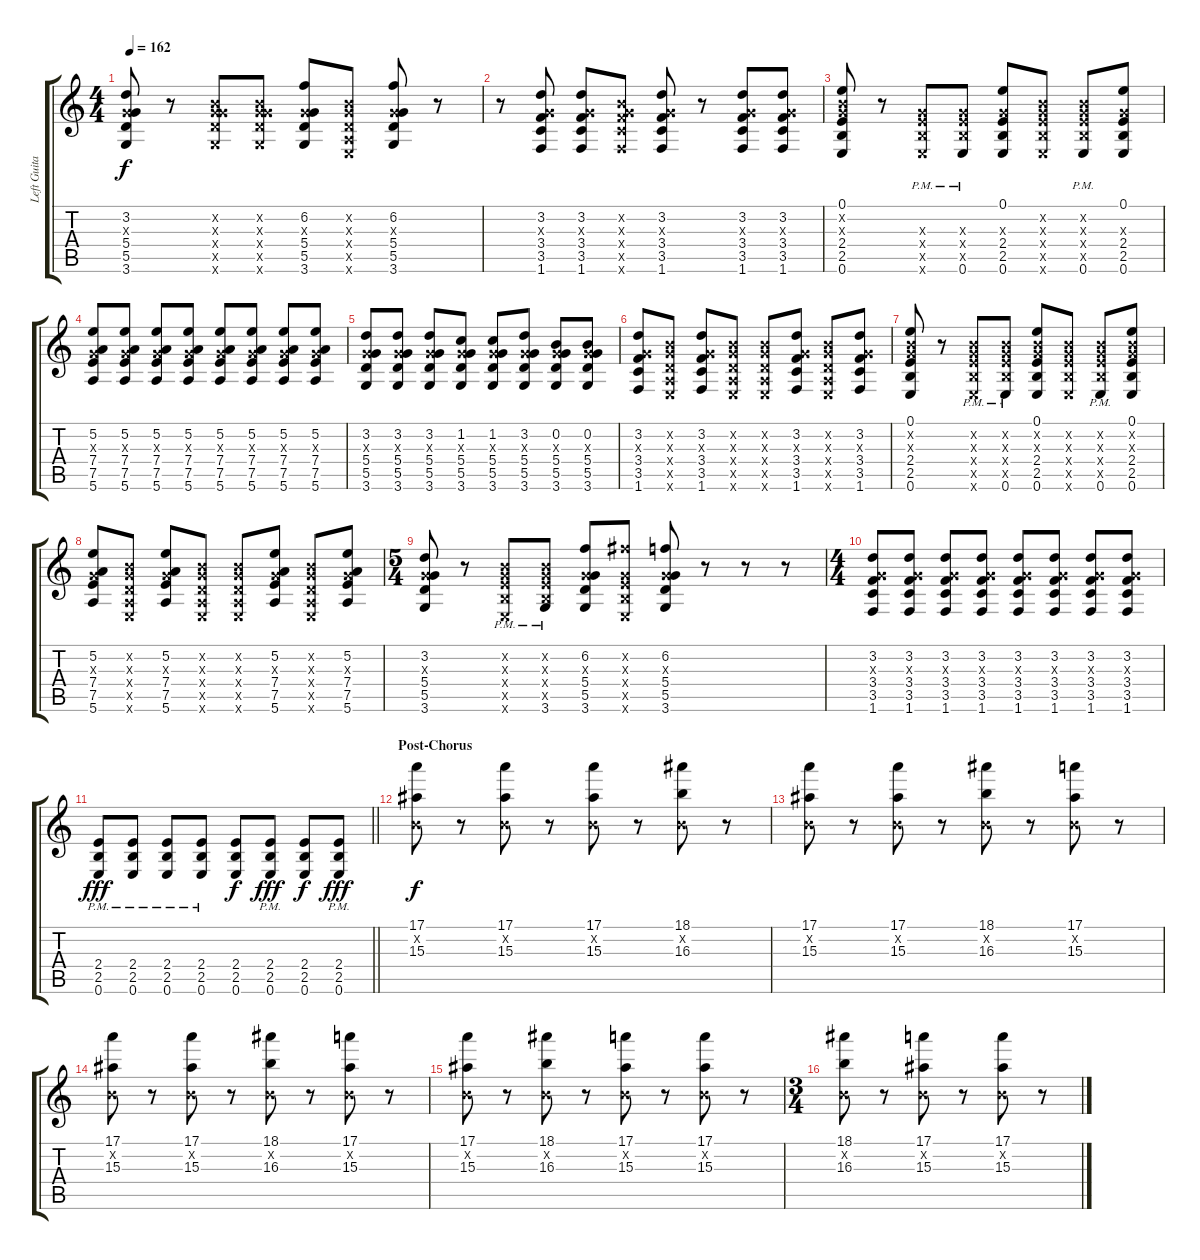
\track ("Left Guitar" "Left Guita") {instrument distortionguitar}
\staff {score tabs}
\tuning (E4 B3 G3 D3 A2 E2) {hide}
\ts (4 4)
\tempo 162
\clef g2
\ks c
(3.2 0.3{x} 5.4 5.5 3.6).8{dy f} r.8 (0.2{x} 0.3{x} 5.4{x} 5.5{x} 3.6{x}).8 (0.2{x} 0.3{x} 5.4{x} 5.5{x} 3.6{x}).8 (6.2 0.3{x} 5.4 5.5 3.6).8 (0.2{x} 0.3{x} 0.4{x} 0.5{x} 0.6{x}).8 (6.2 0.3{x} 5.4 5.5 3.6).8 r.8 |
r.8 (3.2 0.3{x} 3.4 3.5 1.6).8 (3.2 0.3{x} 3.4 3.5 1.6).8 (0.2{x} 0.3{x} 3.4{x} 3.5{x} 1.6{x}).8 (3.2 0.3{x} 3.4 3.5 1.6).8 r.8 (3.2 0.3{x} 3.4 3.5 1.6).8 (3.2 0.3{x} 3.4 3.5 1.6).8 |
(0.1 0.2{x} 0.3{x} 2.4 2.5 0.6).8 r.8 (0.3{x} 2.4{x} 2.5{x} 0.6{pm x}).8 (0.3{x} 2.4{x} 2.5{x} 0.6{pm}).8 (0.1 0.3{x} 2.4 2.5 0.6).8 (0.2{x} 0.3{x} 2.4{x} 2.5{x} 0.6{x}).8 (0.2{x} 0.3{x} 2.4{x} 2.5{x} 0.6{pm}).8 (0.1 0.3{x} 2.4 2.5 0.6).8 |
(5.2 0.3{x} 7.4 7.5 5.6).8 (5.2 0.3{x} 7.4 7.5 5.6).8 (5.2 0.3{x} 7.4 7.5 5.6).8 (5.2 0.3{x} 7.4 7.5 5.6).8 (5.2 0.3{x} 7.4 7.5 5.6).8 (5.2 0.3{x} 7.4 7.5 5.6).8 (5.2 0.3{x} 7.4 7.5 5.6).8 (5.2 0.3{x} 7.4 7.5 5.6).8 |
(3.2 0.3{x} 5.4 5.5 3.6).8 (3.2 0.3{x} 5.4 5.5 3.6).8 (3.2 0.3{x} 5.4 5.5 3.6).8 (1.2 0.3{x} 5.4 5.5 3.6).8 (1.2 0.3{x} 5.4 5.5 3.6).8 (3.2 0.3{x} 5.4 5.5 3.6).8 (0.2 0.3{x} 5.4 5.5 3.6).8 (0.2 0.3{x} 5.4 5.5 3.6).8 |
(3.2 0.3{x} 3.4 3.5 1.6).8 (0.2{x} 0.3{x} 0.4{x} 0.5{x} 0.6{x}).8 (3.2 0.3{x} 3.4 3.5 1.6).8 (0.2{x} 0.3{x} 0.4{x} 0.5{x} 0.6{x}).8 (0.2{x} 0.3{x} 0.4{x} 0.5{x} 0.6{x}).8 (3.2 0.3{x} 3.4 3.5 1.6).8 (0.2{x} 0.3{x} 0.4{x} 0.5{x} 0.6{x}).8 (3.2 0.3{x} 3.4 3.5 1.6).8 |
(0.1 0.2{x} 0.3{x} 2.4 2.5 0.6).8 r.8 (0.2{x} 0.3{x} 2.4{x} 2.5{x} 0.6{pm x}).8 (0.2{x} 0.3{x} 2.4{x} 2.5{x} 0.6{pm}).8 (0.1 0.2{x} 0.3{x} 2.4 2.5 0.6).8 (0.2{x} 0.3{x} 2.4{x} 2.5{x} 0.6{x}).8 (0.2{x} 0.3{x} 2.4{x} 2.5{x} 0.6{pm}).8 (0.1 0.2{x} 0.3{x} 2.4 2.5 0.6).8 |
(5.2 0.3{x} 7.4 7.5 5.6).8 (0.2{x} 0.3{x} 0.4{x} 0.5{x} 0.6{x}).8 (5.2 0.3{x} 7.4 7.5 5.6).8 (0.2{x} 0.3{x} 0.4{x} 0.5{x} 0.6{x}).8 (0.2{x} 0.3{x} 0.4{x} 0.5{x} 0.6{x}).8 (5.2 0.3{x} 7.4 7.5 5.6).8 (0.2{x} 0.3{x} 0.4{x} 0.5{x} 0.6{x}).8 (5.2 0.3{x} 7.4 7.5 5.6).8 |
\ts (5 4)
(3.2 0.3{x} 5.4 5.5 3.6).8 r.8 (0.2{x} 0.3{x} 2.4{x} 2.5{x} 0.6{pm x}).8 (0.2{x} 0.3{x} 2.4{x} 2.5{x} 3.6{pm}).8 (6.2 0.3{x} 5.4 5.5 3.6).8 (7.2{x} 0.3{x} 2.4{x} 2.5{x} 0.6{x}).8 (6.2 0.3{x} 5.4 5.5 3.6).8 r.8 r.8 r.8 |
\ts (4 4)
(3.2 0.3{x} 3.4 3.5 1.6).8 (3.2 0.3{x} 3.4 3.5 1.6).8 (3.2 0.3{x} 3.4 3.5 1.6).8 (3.2 0.3{x} 3.4 3.5 1.6).8 (3.2 0.3{x} 3.4 3.5 1.6).8 (3.2 0.3{x} 3.4 3.5 1.6).8 (3.2 0.3{x} 3.4 3.5 1.6).8 (3.2 0.3{x} 3.4 3.5 1.6).8 |
\barLineRight lightlight
(2.4{pm} 2.5{pm} 0.6{pm}).8{dy fff} (2.4{pm} 2.5{pm} 0.6{pm}).8 (2.4{pm} 2.5{pm} 0.6{pm}).8 (2.4{pm} 2.5{pm} 0.6{pm}).8 (2.4 2.5 0.6).8{dy f} (2.4{pm} 2.5{pm} 0.6{pm}).8{dy fff} (2.4 2.5 0.6).8{dy f} (2.4{pm} 2.5{pm} 0.6{pm}).8{dy fff} |
\section ("" "Post-Chorus")
(17.1 0.2{x} 15.3).8{dy f} r.8 (17.1 0.2{x} 15.3).8 r.8 (17.1 0.2{x} 15.3).8 r.8 (18.1 0.2{x} 16.3).8 r.8 |
(17.1 0.2{x} 15.3).8 r.8 (17.1 0.2{x} 15.3).8 r.8 (18.1 0.2{x} 16.3).8 r.8 (17.1 0.2{x} 15.3).8 r.8 |
(17.1 0.2{x} 15.3).8 r.8 (17.1 0.2{x} 15.3).8 r.8 (18.1 0.2{x} 16.3).8 r.8 (17.1 0.2{x} 15.3).8 r.8 |
(17.1 0.2{x} 15.3).8 r.8 (18.1 0.2{x} 16.3).8 r.8 (17.1 0.2{x} 15.3).8 r.8 (17.1 0.2{x} 15.3).8 r.8 |
\ts (3 4)
(18.1 0.2{x} 16.3).8 r.8 (17.1 0.2{x} 15.3).8 r.8 (17.1 0.2{x} 15.3).8 r.8
